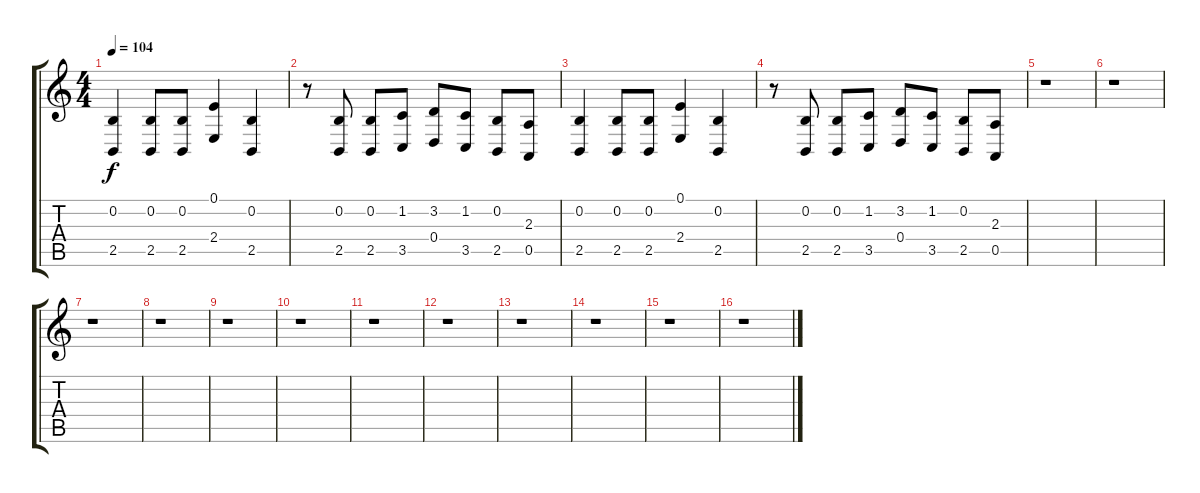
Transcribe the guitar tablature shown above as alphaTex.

\track "" {instrument ocarina}
\staff {score tabs}
\tuning (E4 B3 G3 D3 A2 E2) {hide}
\ts (4 4)
\tempo 104
\clef g2
\ks c
(0.2 2.5).4{dy f} (0.2 2.5).8 (0.2 2.5).8 (0.1 2.4).4 (0.2 2.5).4 |
r.8 (0.2 2.5).8 (0.2 2.5).8 (1.2 3.5).8 (3.2 0.4).8 (1.2 3.5).8 (0.2 2.5).8 (2.3 0.5).8 |
(0.2 2.5).4 (0.2 2.5).8 (0.2 2.5).8 (0.1 2.4).4 (0.2 2.5).4 |
r.8 (0.2 2.5).8 (0.2 2.5).8 (1.2 3.5).8 (3.2 0.4).8 (1.2 3.5).8 (0.2 2.5).8 (2.3 0.5).8 |
r.1 |
r.1 |
r.1 |
r.1 |
r.1 |
r.1 |
r.1 |
r.1 |
r.1 |
r.1 |
r.1 |
r.1
